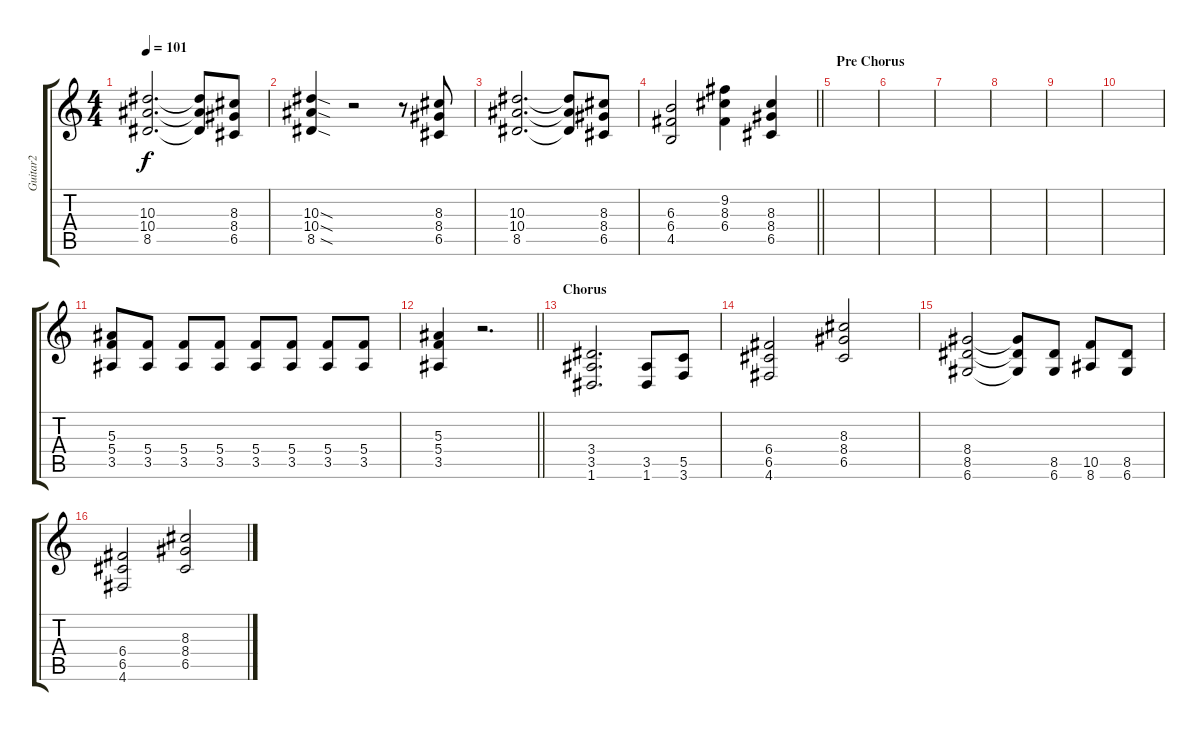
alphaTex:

\track ("Guitar2" "Guitar2") {instrument distortionguitar}
\staff {score tabs}
\tuning (D4 A3 F3 C3 G2 D2) {hide}
\ts (4 4)
\tempo 101
\clef g2
\ks c
(10.3 10.4 8.5).2{d dy f} (10.3{t} 10.4{t} 8.5{t}).8 (8.3 8.4 6.5).8 |
(10.3{sod} 10.4{sod} 8.5{sod}).4 r.2 r.8 (8.3 8.4 6.5).8 |
(10.3 10.4 8.5).2{d} (10.3{t} 10.4{t} 8.5{t}).8 (8.3 8.4 6.5).8 |
\barLineRight lightlight
(6.3 6.4 4.5).2 (9.2 8.3 6.4).4 (8.3 8.4 6.5).4 |
\section ("" "Pre Chorus")
|
|
|
|
|
|
(5.3 5.4 3.5).8 (5.4 3.5).8 (5.4 3.5).8 (5.4 3.5).8 (5.4 3.5).8 (5.4 3.5).8 (5.4 3.5).8 (5.4 3.5).8 |
\barLineRight lightlight
(5.3 5.4 3.5).4 r.2{d} |
\section ("" "Chorus")
(3.4 3.5 1.6).2{d} (3.5 1.6).8 (5.5 3.6).8 |
(6.4 6.5 4.6).2 (8.3 8.4 6.5).2 |
(8.4 8.5 6.6).2 (8.4{t} 8.5{t} 6.6{t}).8 (8.5 6.6).8 (10.5 8.6).8 (8.5 6.6).8 |
(6.4 6.5 4.6).2 (8.3 8.4 6.5).2
